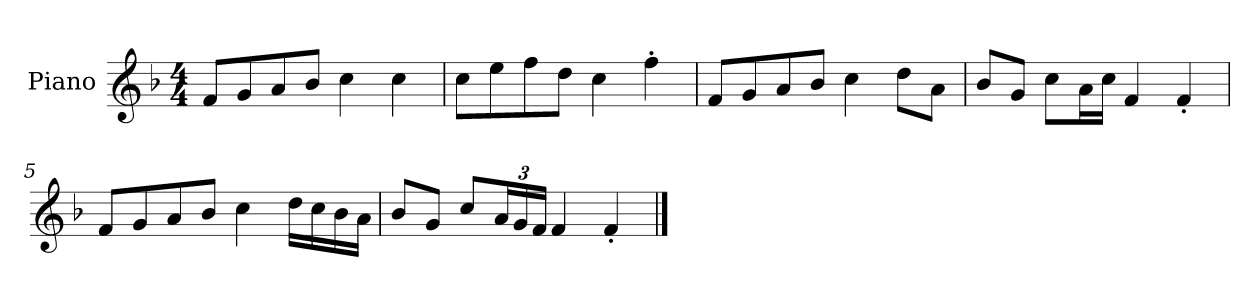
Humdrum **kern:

**kern
*part1
*staff1
*I"Piano
*I'P-no
*clefG2
*k[b-]
*M4/4
*MM90
=1
8f/L
8g/
8a/
8b-/J
4cc\
4cc\
=2
8cc\L
8ee\
8ff\
8dd\J
4cc\
4ff'\
=3
8f/L
8g/
8a/
8b-/J
4cc\
8dd\L
8a\J
=4
8b-/L
8g/J
8cc\L
16a\L
16cc\JJ
4f/
4f'/
=5
8f/L
8g/
8a/
8b-/J
4cc\
16dd\LL
16cc\
16b-\
16a\JJ
!!LO:LB:g=z
=6
8b-/L
8g/J
8cc/L
*Xbrackettup
24a/L
24g/
24f/JJ
4f/
4f'/
==
*-
